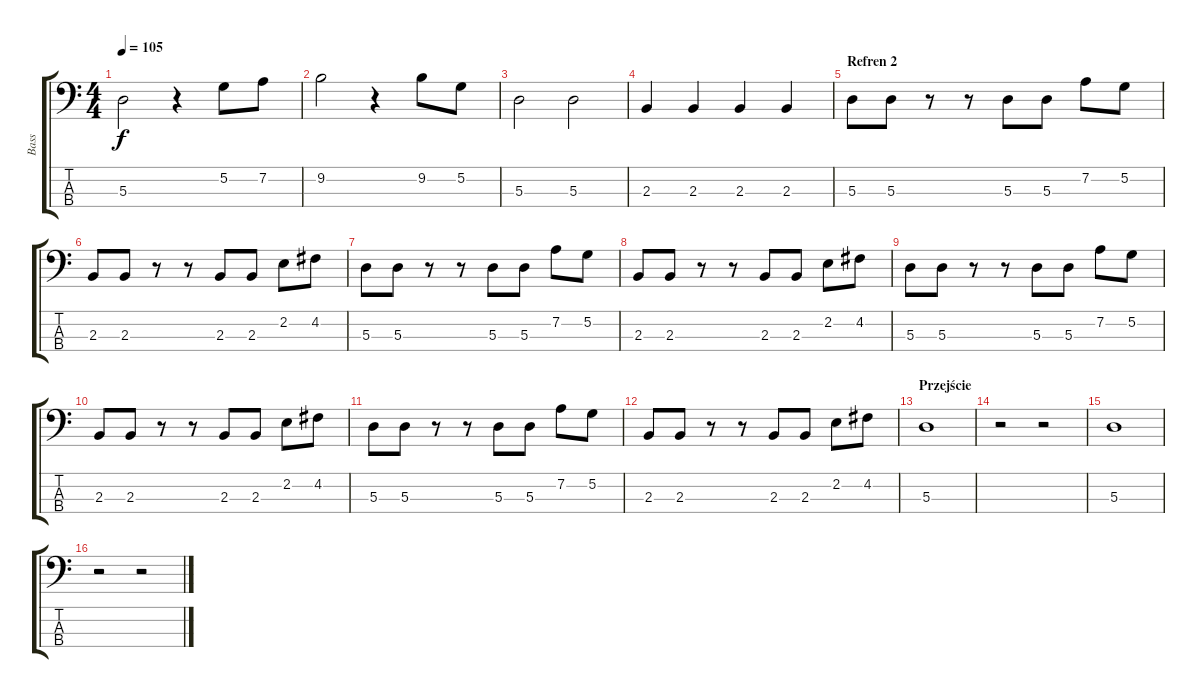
\track ("Bass" "Bass") {instrument electricbasspick}
\staff {score tabs}
\tuning (G2 D2 A1 E1) {hide}
\ts (4 4)
\tempo 105
\clef f4
\ks c
5.3.2{dy f} r.4 5.2.8 7.2.8 |
9.2.2 r.4 9.2.8 5.2.8 |
5.3.2 5.3.2 |
2.3.4 2.3.4 2.3.4 2.3.4 |
\section ("" "Refren 2")
5.3.8 5.3.8 r.8 r.8 5.3.8 5.3.8 7.2.8 5.2.8 |
2.3.8 2.3.8 r.8 r.8 2.3.8 2.3.8 2.2.8 4.2.8 |
5.3.8 5.3.8 r.8 r.8 5.3.8 5.3.8 7.2.8 5.2.8 |
2.3.8 2.3.8 r.8 r.8 2.3.8 2.3.8 2.2.8 4.2.8 |
5.3.8 5.3.8 r.8 r.8 5.3.8 5.3.8 7.2.8 5.2.8 |
2.3.8 2.3.8 r.8 r.8 2.3.8 2.3.8 2.2.8 4.2.8 |
5.3.8 5.3.8 r.8 r.8 5.3.8 5.3.8 7.2.8 5.2.8 |
2.3.8 2.3.8 r.8 r.8 2.3.8 2.3.8 2.2.8 4.2.8 |
\section ("" "Przejście")
5.3.1 |
r.2 r.2 |
5.3.1 |
r.2 r.2
